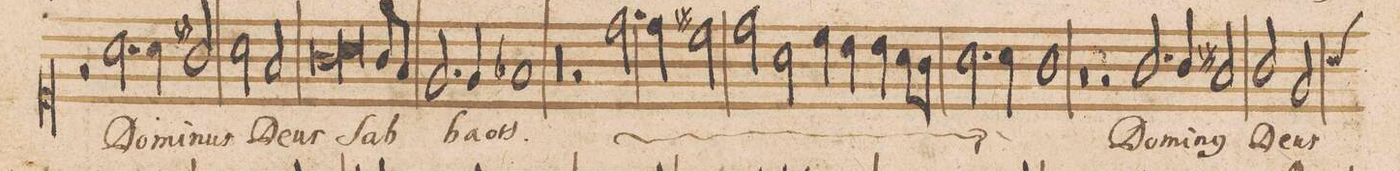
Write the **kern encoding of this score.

**kern	**text
*I"TENOR.	*
*clefC1	*
*k[]	*
*met(C|)	*
*M2/1	*
2re	.
2.a\	Do-
4a\	-mi-
2g#X/	-nus
=28-	=28-
2a\	De-
2f/	-us
*lig	*
1gny	Sab-
=29-	=29-
*col	*
2.a\	.
*Xlig	*
8g/L	.
8f/J	.
*Xcol	*
2.e/	.
4e/	-ba-
=30-	=30-
1fn	-oth.
00r	.
=31-	=31-
=32-	=32-
2re	.
*	*ij
2.dd\	Do
=33-	=33-
4dd\	mi-
2cc#X\	-nus
2dd\	De-
2a\	-us
=34-	=34-
4ccny\	Sab-
4bny\	.
4b\	.
8a\L	.
8g\J	.
2.a\	.
4a\	-ba-
=35-	=35-
1g	-oth
*	*Xij
0r	.
=36-	=36-
2re	.
2.g/	Do-
=37-	=37-
4g/	-mi-
2f#X/	-n(us)
2g/	De-
2e/	-us
=38-	=38-
*-	*-
